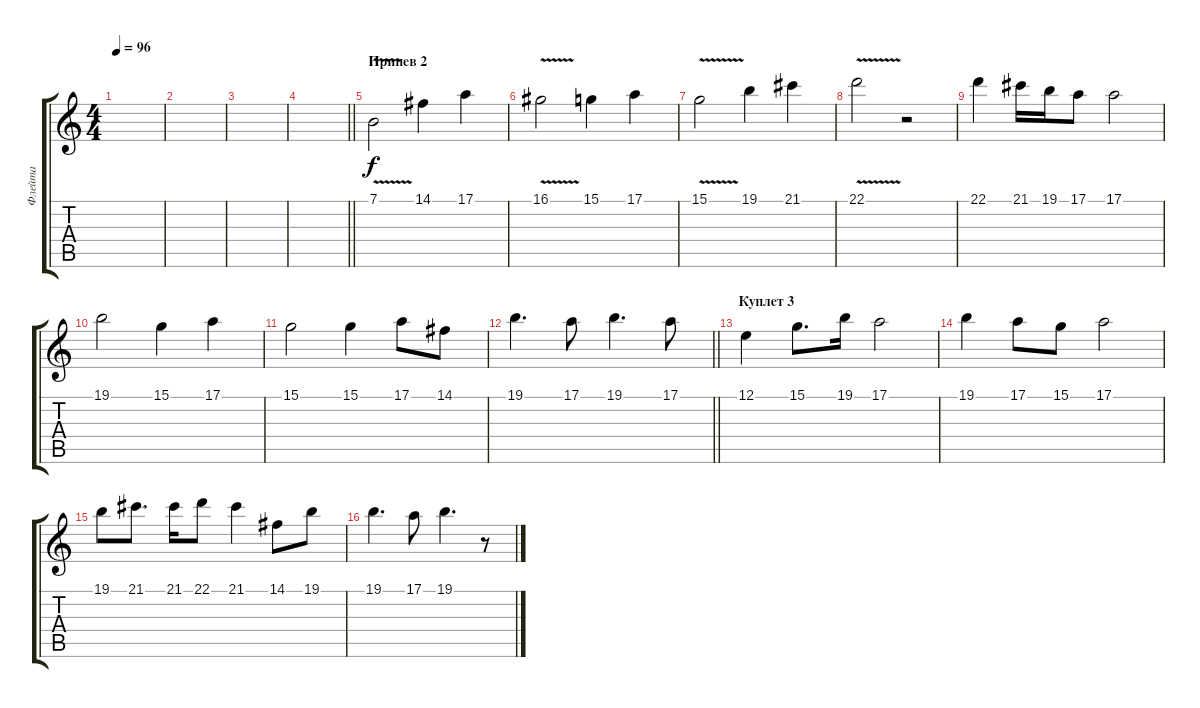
\track ("Флейта" "Флейта") {instrument piccolo}
\staff {score tabs}
\tuning (E4 B3 G3 D3 A2 E2) {hide}
\ts (4 4)
\tempo 96
\clef g2
\ks c
|
|
|
\barLineRight lightlight
|
\section ("" "Припев 2")
7.1{v}.2 14.1.4 17.1.4 |
16.1{v}.2 15.1.4 17.1.4 |
15.1{v}.2 19.1.4 21.1.4 |
22.1{v}.2 r.2 |
22.1.4 21.1.16 19.1.16 17.1.8 17.1.2 |
19.1.2 15.1.4 17.1.4 |
15.1.2 15.1.4 17.1.8 14.1.8 |
\barLineRight lightlight
19.1.4{d} 17.1.8 19.1.4{d} 17.1.8 |
\section ("" "Куплет 3")
12.1.4 15.1.8{d} 19.1.16 17.1.2 |
19.1.4 17.1.8 15.1.8 17.1.2 |
19.1.8 21.1.8{d} 21.1.16 22.1.8 21.1.4 14.1.8 19.1.8 |
19.1.4{d} 17.1.8 19.1.4{d} r.8
